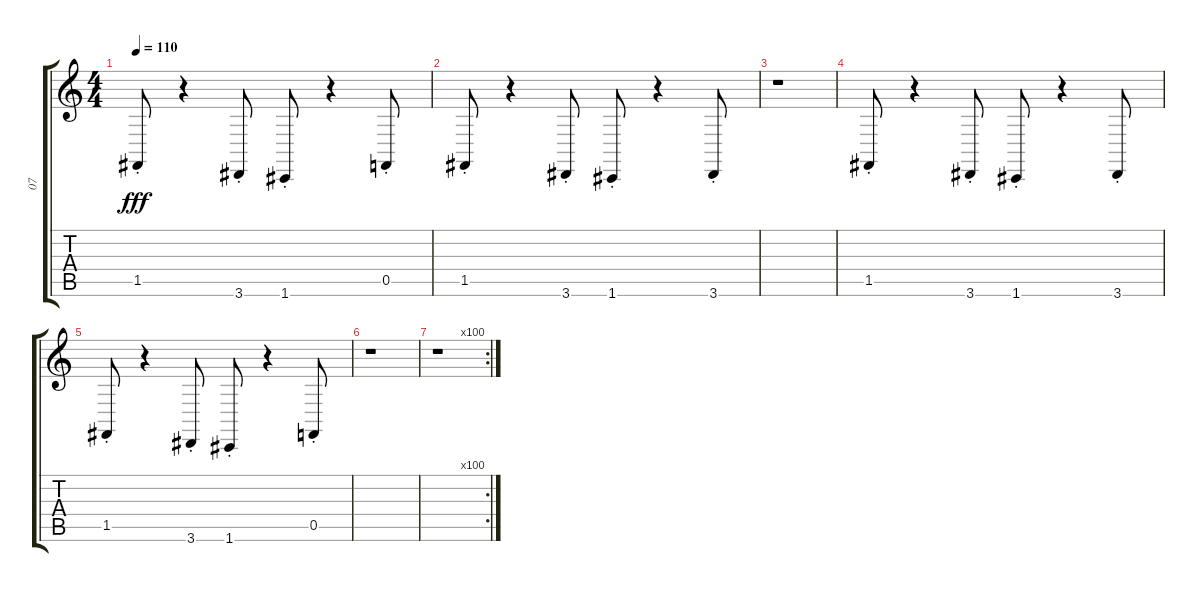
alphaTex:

\track ("07" "07") {instrument frenchhorn}
\staff {score tabs}
\tuning (C4 G3 Eb3 Bb2 F2 C2) {hide}
\ts (4 4)
\tempo 110
\clef g2
\ks c
1.5{st}.8{dy fff} r.4 3.6{st}.8 1.6{st}.8 r.4 0.5{st}.8 |
1.5{st}.8 r.4 3.6{st}.8 1.6{st}.8 r.4 3.6{st}.8 |
r.1 |
1.5{st}.8 r.4 3.6{st}.8 1.6{st}.8 r.4 3.6{st}.8 |
1.5{st}.8 r.4 3.6{st}.8 1.6{st}.8 r.4 0.5{st}.8 |
r.1 |
\rc 100
r.1
